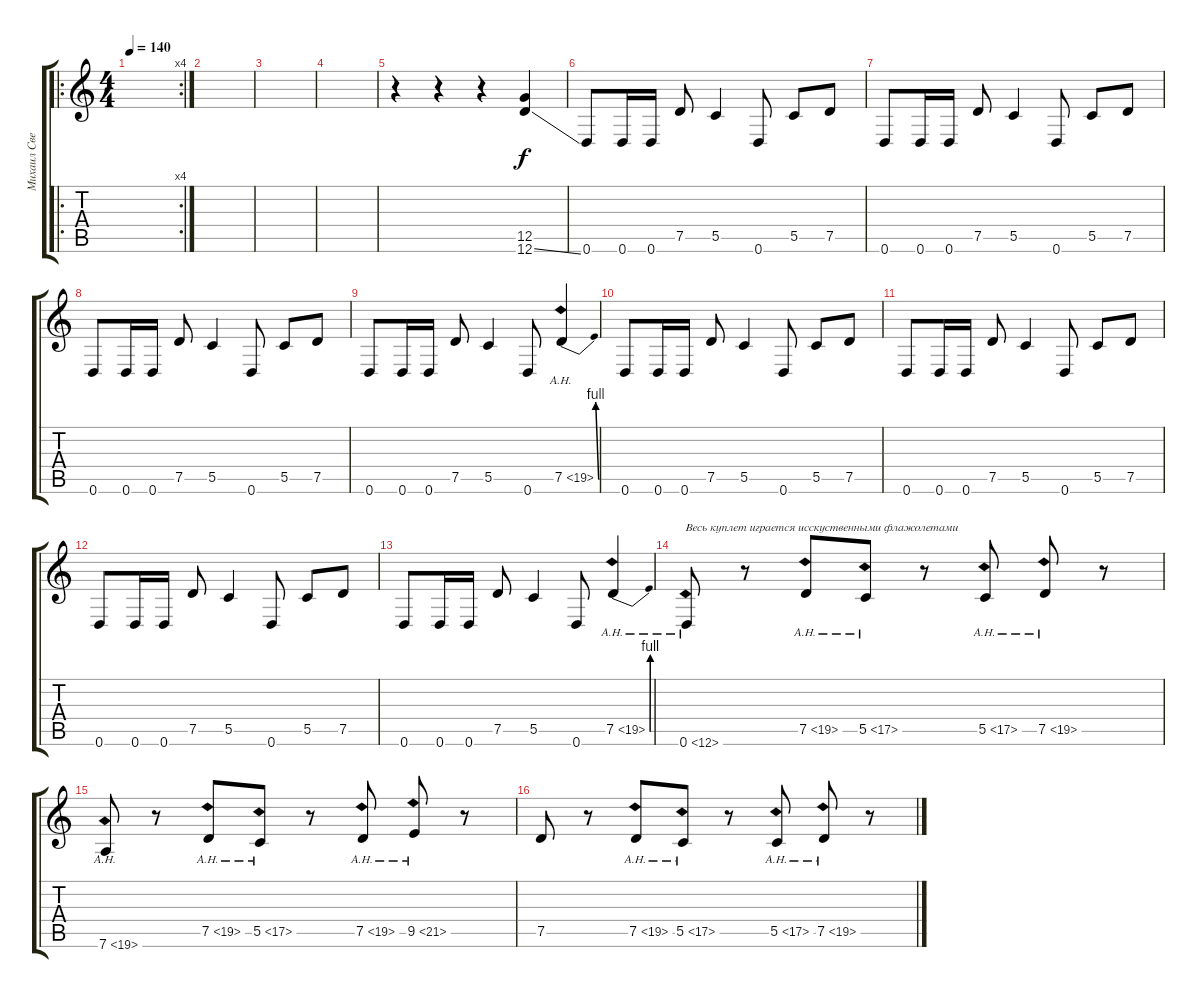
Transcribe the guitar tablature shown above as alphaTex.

\track ("Михаил Светлов" "Михаил Све") {instrument distortionguitar}
\staff {score tabs}
\tuning (D4 A3 F3 C3 G2 D2) {hide}
\ro
\rc 4
\ts (4 4)
\tempo 140
\clef g2
\ks c
|
|
|
|
r.4 r.4 r.4 (12.5 12.6{ss}).4 |
0.6.8 0.6.16 0.6.16 7.5.8 5.5.4 0.6.8 5.5.8 7.5.8 |
0.6.8 0.6.16 0.6.16 7.5.8 5.5.4 0.6.8 5.5.8 7.5.8 |
0.6.8 0.6.16 0.6.16 7.5.8 5.5.4 0.6.8 5.5.8 7.5.8 |
0.6.8 0.6.16 0.6.16 7.5.8 5.5.4 0.6.8 7.5{be (bend 0 0 60 4) ah 12}.4 |
0.6.8 0.6.16 0.6.16 7.5.8 5.5.4 0.6.8 5.5.8 7.5.8 |
0.6.8 0.6.16 0.6.16 7.5.8 5.5.4 0.6.8 5.5.8 7.5.8 |
0.6.8 0.6.16 0.6.16 7.5.8 5.5.4 0.6.8 5.5.8 7.5.8 |
0.6.8 0.6.16 0.6.16 7.5.8 5.5.4 0.6.8 7.5{be (bend 0 0 60 4) ah 12}.4 |
0.6{ah 12}.8{txt "Весь куплет играется исскуственными флажолетами" instrument guitarharmonics} r.8 7.5{ah 12}.8 5.5{ah 12}.8 r.8 5.5{ah 12}.8 7.5{ah 12}.8 r.8 |
7.6{ah 12}.8{instrument guitarharmonics} r.8 7.5{ah 12}.8 5.5{ah 12}.8 r.8 7.5{ah 12}.8 9.5{ah 12}.8 r.8 |
7.5.8{instrument guitarharmonics} r.8 7.5{ah 12}.8 5.5{ah 12}.8 r.8 5.5{ah 12}.8 7.5{ah 12}.8 r.8
